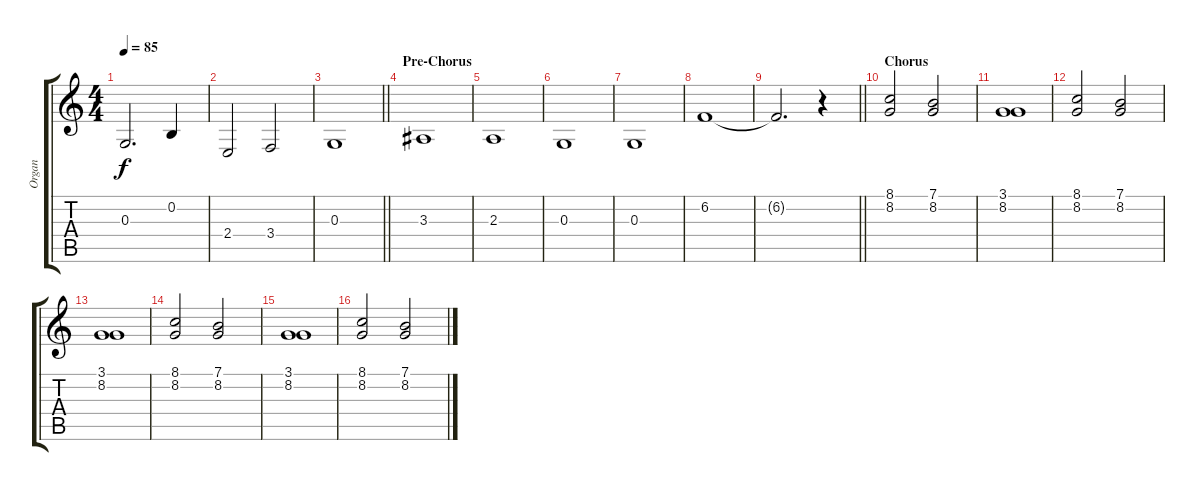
\track ("Organ" "Organ") {instrument drawbarorgan}
\staff {score tabs}
\tuning (E4 B3 G3 D3 A2 E2) {hide}
\ts (4 4)
\tempo 85
\clef g2
\ks c
0.3.2{d dy f} 0.2.4 |
2.4.2 3.4.2 |
\barLineRight lightlight
0.3.1 |
\section ("" "Pre-Chorus")
3.3.1 |
2.3.1 |
0.3.1 |
0.3.1 |
6.2.1 |
\barLineRight lightlight
6.2{t}.2{d} r.4 |
\section ("" "Chorus")
(8.1 8.2).2 (7.1 8.2).2 |
(3.1 8.2).1 |
(8.1 8.2).2 (7.1 8.2).2 |
(3.1 8.2).1 |
(8.1 8.2).2 (7.1 8.2).2 |
(3.1 8.2).1 |
(8.1 8.2).2 (7.1 8.2).2
